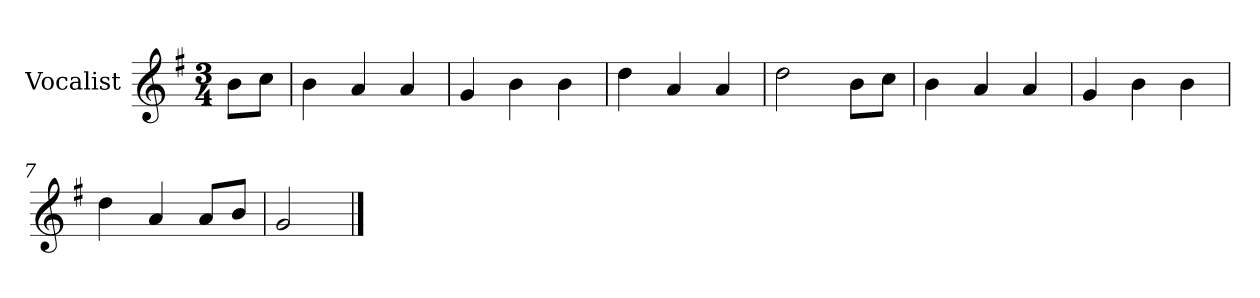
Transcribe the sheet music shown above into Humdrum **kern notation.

**kern
*part1
*staff1
*I"Vocalist
*k[f#]
*G:
*M3/4
=
8bL
8ccJ
=1
4b
4a
4a
=2
4g
4b
4b
=3
4dd
4a
4a
=4
2dd
8bL
8ccJ
=5
4b
4a
4a
=6
4g
4b
4b
=7
4dd
4a
8aL
8bJ
=8
2g
==
*-
